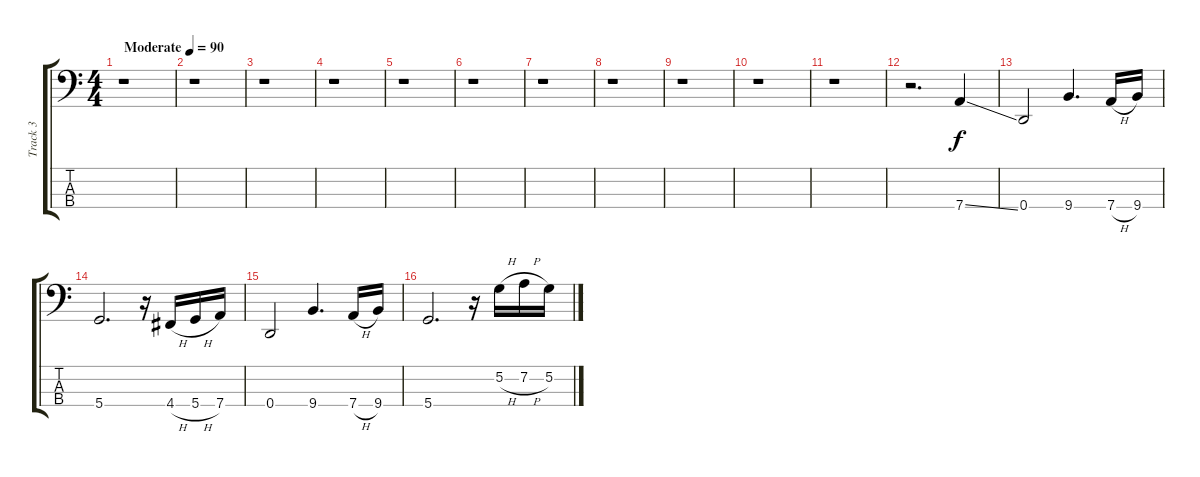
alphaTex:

\track ("Track 3" "Track 3") {instrument electricbassfinger}
\staff {score tabs}
\tuning (G2 D2 A1 D1) {hide}
\ts (4 4)
\tempo (90 "Moderate")
\clef f4
\ks c
r.1{dy f instrument electricbassfinger} |
r.1 |
r.1 |
r.1 |
r.1 |
r.1 |
r.1 |
r.1 |
r.1 |
r.1 |
r.1 |
r.2{d} 7.4{ss}.4 |
0.4.2 9.4.4{d} 7.4{h}.16 9.4.16 |
5.4.2{d} r.16 4.4{h}.16 5.4{h}.16 7.4.16 |
0.4.2 9.4.4{d} 7.4{h}.16 9.4.16 |
5.4.2{d} r.16 5.2{h}.16 7.2{h}.16 5.2.16
